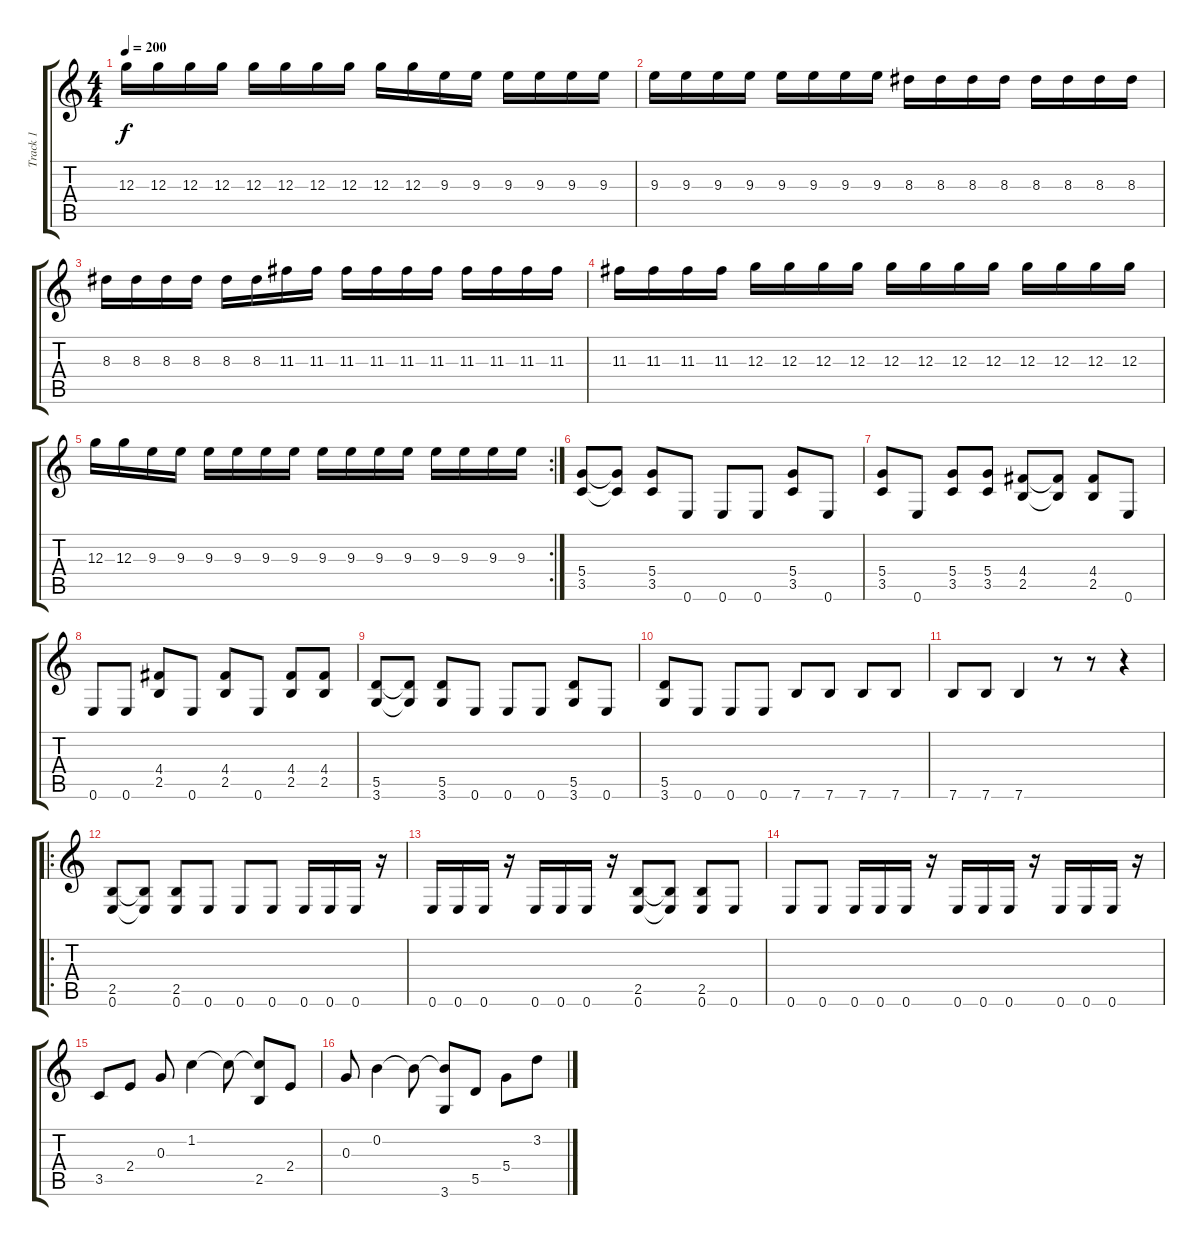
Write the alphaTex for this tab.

\track ("Track 1" "Track 1") {instrument overdrivenguitar}
\staff {score tabs}
\tuning (E4 B3 G3 D3 A2 E2) {hide}
\ts (4 4)
\tempo 200
\clef g2
\ks c
12.3.16{dy f} 12.3.16 12.3.16 12.3.16 12.3.16 12.3.16 12.3.16 12.3.16 12.3.16 12.3.16 9.3.16 9.3.16 9.3.16 9.3.16 9.3.16 9.3.16 |
9.3.16 9.3.16 9.3.16 9.3.16 9.3.16 9.3.16 9.3.16 9.3.16 8.3.16 8.3.16 8.3.16 8.3.16 8.3.16 8.3.16 8.3.16 8.3.16 |
8.3.16 8.3.16 8.3.16 8.3.16 8.3.16 8.3.16 11.3.16 11.3.16 11.3.16 11.3.16 11.3.16 11.3.16 11.3.16 11.3.16 11.3.16 11.3.16 |
11.3.16 11.3.16 11.3.16 11.3.16 12.3.16 12.3.16 12.3.16 12.3.16 12.3.16 12.3.16 12.3.16 12.3.16 12.3.16 12.3.16 12.3.16 12.3.16 |
\rc 2
12.3.16 12.3.16 9.3.16 9.3.16 9.3.16 9.3.16 9.3.16 9.3.16 9.3.16 9.3.16 9.3.16 9.3.16 9.3.16 9.3.16 9.3.16 9.3.16 |
(5.4 3.5).8 (5.4{t} 3.5{t}).8 (5.4 3.5).8 0.6.8 0.6.8 0.6.8 (5.4 3.5).8 0.6.8 |
(5.4 3.5).8 0.6.8 (5.4 3.5).8 (5.4 3.5).8 (4.4 2.5).8 (4.4{t} 2.5{t}).8 (4.4 2.5).8 0.6.8 |
0.6.8 0.6.8 (4.4 2.5).8 0.6.8 (4.4 2.5).8 0.6.8 (4.4 2.5).8 (4.4 2.5).8 |
(5.5 3.6).8 (5.5{t} 3.6{t}).8 (5.5 3.6).8 0.6.8 0.6.8 0.6.8 (5.5 3.6).8 0.6.8 |
(5.5 3.6).8 0.6.8 0.6.8 0.6.8 7.6.8 7.6.8 7.6.8 7.6.8 |
7.6.8 7.6.8 7.6.4 r.8 r.8 r.4 |
\ro
(2.5 0.6).8 (2.5{t} 0.6{t}).8 (2.5 0.6).8 0.6.8 0.6.8 0.6.8 0.6.16 0.6.16 0.6.16 r.16 |
0.6.16 0.6.16 0.6.16 r.16 0.6.16 0.6.16 0.6.16 r.16 (2.5 0.6).8 (2.5{t} 0.6{t}).8 (2.5 0.6).8 0.6.8 |
0.6.8 0.6.8 0.6.16 0.6.16 0.6.16 r.16 0.6.16 0.6.16 0.6.16 r.16 0.6.16 0.6.16 0.6.16 r.16 |
3.5.8 2.4.8 0.3.8 1.2.4 1.2{t}.8 (1.2{t} 2.5).8 2.4.8 |
0.3.8 0.2.4 0.2{t}.8 (0.2{t} 3.6).8 5.5.8 5.4.8 3.2.8
